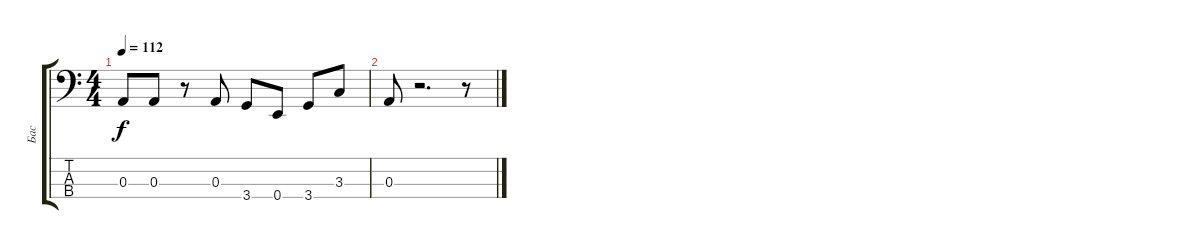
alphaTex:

\track ("Бас" "Бас") {instrument electricbasspick}
\staff {score tabs}
\tuning (G2 D2 A1 E1) {hide}
\ts (4 4)
\tempo 112
\clef f4
\ks c
0.3.8{dy f} 0.3.8 r.8 0.3.8 3.4.8 0.4.8 3.4.8 3.3.8 |
0.3.8 r.2{d} r.8
